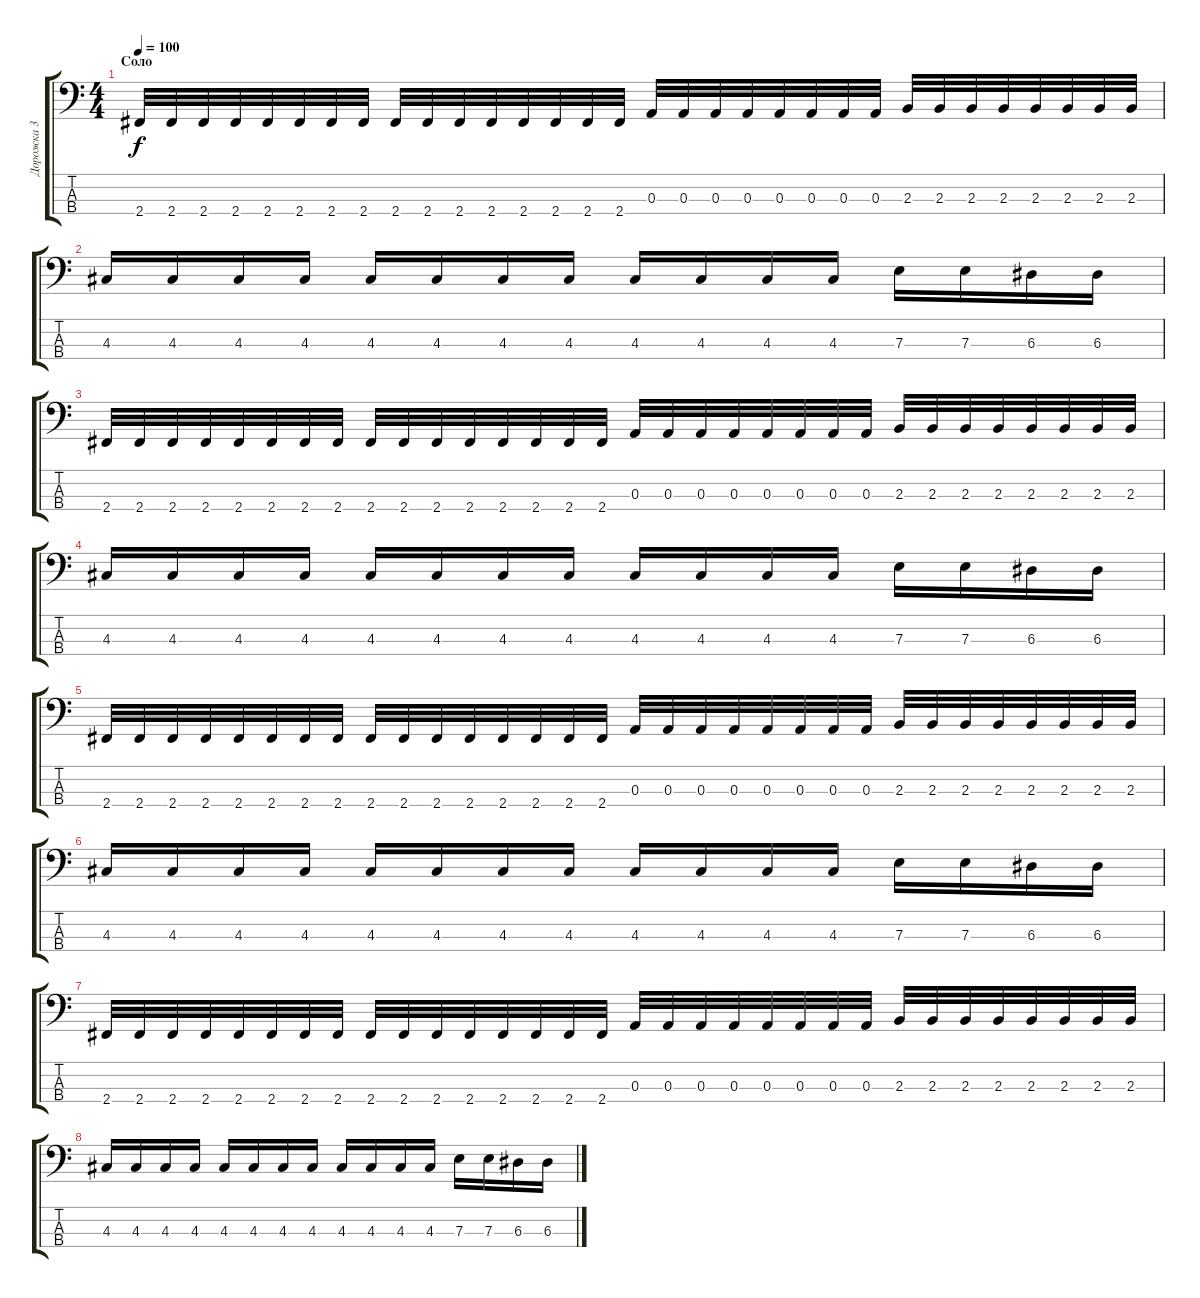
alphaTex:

\track ("Дорожка 3" "Дорожка 3") {instrument electricbassfinger}
\staff {score tabs}
\tuning (G2 D2 A1 E1) {hide}
\ts (4 4)
\section ("" "Соло")
\tempo 100
\clef f4
\ks c
2.4.32{dy f} 2.4.32 2.4.32 2.4.32 2.4.32 2.4.32 2.4.32 2.4.32 2.4.32 2.4.32 2.4.32 2.4.32 2.4.32 2.4.32 2.4.32 2.4.32 0.3.32 0.3.32 0.3.32 0.3.32 0.3.32 0.3.32 0.3.32 0.3.32 2.3.32 2.3.32 2.3.32 2.3.32 2.3.32 2.3.32 2.3.32 2.3.32 |
4.3.16 4.3.16 4.3.16 4.3.16 4.3.16 4.3.16 4.3.16 4.3.16 4.3.16 4.3.16 4.3.16 4.3.16 7.3.16 7.3.16 6.3.16 6.3.16 |
2.4.32 2.4.32 2.4.32 2.4.32 2.4.32 2.4.32 2.4.32 2.4.32 2.4.32 2.4.32 2.4.32 2.4.32 2.4.32 2.4.32 2.4.32 2.4.32 0.3.32 0.3.32 0.3.32 0.3.32 0.3.32 0.3.32 0.3.32 0.3.32 2.3.32 2.3.32 2.3.32 2.3.32 2.3.32 2.3.32 2.3.32 2.3.32 |
4.3.16 4.3.16 4.3.16 4.3.16 4.3.16 4.3.16 4.3.16 4.3.16 4.3.16 4.3.16 4.3.16 4.3.16 7.3.16 7.3.16 6.3.16 6.3.16 |
2.4.32 2.4.32 2.4.32 2.4.32 2.4.32 2.4.32 2.4.32 2.4.32 2.4.32 2.4.32 2.4.32 2.4.32 2.4.32 2.4.32 2.4.32 2.4.32 0.3.32 0.3.32 0.3.32 0.3.32 0.3.32 0.3.32 0.3.32 0.3.32 2.3.32 2.3.32 2.3.32 2.3.32 2.3.32 2.3.32 2.3.32 2.3.32 |
4.3.16 4.3.16 4.3.16 4.3.16 4.3.16 4.3.16 4.3.16 4.3.16 4.3.16 4.3.16 4.3.16 4.3.16 7.3.16 7.3.16 6.3.16 6.3.16 |
2.4.32 2.4.32 2.4.32 2.4.32 2.4.32 2.4.32 2.4.32 2.4.32 2.4.32 2.4.32 2.4.32 2.4.32 2.4.32 2.4.32 2.4.32 2.4.32 0.3.32 0.3.32 0.3.32 0.3.32 0.3.32 0.3.32 0.3.32 0.3.32 2.3.32 2.3.32 2.3.32 2.3.32 2.3.32 2.3.32 2.3.32 2.3.32 |
4.3.16 4.3.16 4.3.16 4.3.16 4.3.16 4.3.16 4.3.16 4.3.16 4.3.16 4.3.16 4.3.16 4.3.16 7.3.16 7.3.16 6.3.16 6.3.16
